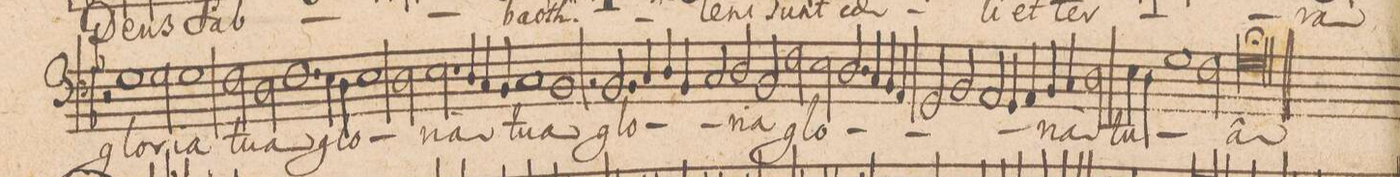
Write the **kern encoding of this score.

**kern	**text
*I"BASSUS.	*
*clefF4	*
*k[b-]	*
*M2/1	*
2r	.
1G\	glo-
2G\	-ri-
=36-	=36-
1G\	-a
2F\	tu-
2D\	-a
=37-	=37-
1.F\	glo-
4E\	.
4D\	.
=38-	=38-
1E\	.
2D\	.
2.E\	-ri-
=39-	=39-
4D/	.
4C/	-a
4BB-/	.
1C/	tu-
=40-	=40-
1BB-/	-a
2r	.
2.BB-/	glo-
=41-	=41-
4C/	.
4D/	.
4BB-/	.
2C/	.
2D/	-ri-
=42-	=42-
2BB-/	-a
2F\	glo-
2E\	.
2.D/	.
=43-	=43-
4C/	.
4BB-/	.
4AA/	.
2GG/	.
2BB-/	.
=44-	=44-
2AA/	.
4GG/	.
4AA/	.
4BB-/	-ri-
4C/	.
2D\	-a
=45-	=45-
4E\	tu-
4D\	.
1G\	.
2F\	.
=46-	=46-
00G\;	-a
=47||-	=47||-
*clefF4	*
*k[b-]	*
*M2/1	*
*-	*-
